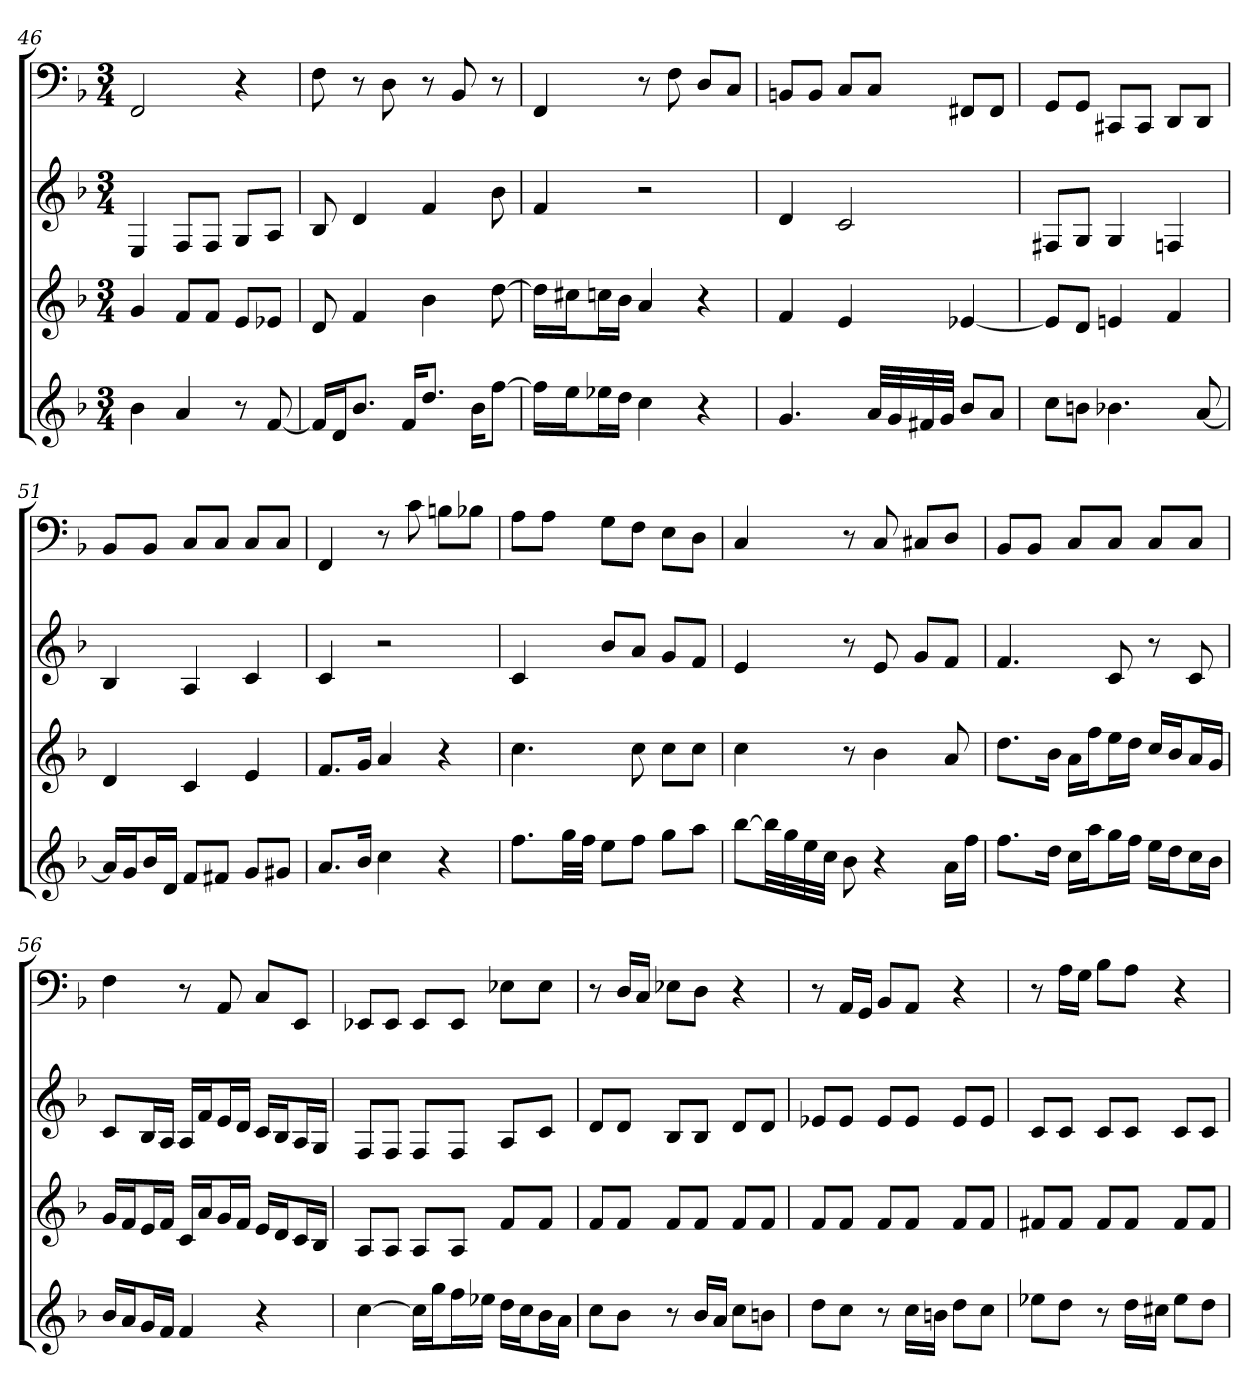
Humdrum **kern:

**kern	**kern	**kern	**kern
*part4	*part3	*part2	*part1
*staff4	*staff3	*staff2	*staff1
*k[b-]	*k[b-]	*k[b-]	*k[b-]
*F:	*F:	*F:	*F:
*M3/4	*M3/4	*M3/4	*M3/4
=46	=46	=46	=46
4b-	4g	4E	2FF
4a	8fL	8FL	.
.	8fJ	8FJ	.
8r	8eL	8GL	4r
[8f	8e-XJ	8AJ	.
=47	=47	=47	=47
16fLL]	8d	8B-	8F
16dJ	.	.	.
8.b-J	4f	4d	8r
.	.	.	8D
16fKL	.	.	.
8.ddJ	4b-	4f	8r
.	.	.	8BB-
16b-KL	.	.	.
[8ffJ	[8dd	8b-	8r
=48	=48	=48	=48
16ffLL]	16ddLL]	4f	4FF
16eeJ	16cc#XJ	.	.
16ee-XL	16ccnL	.	.
16ddJJ	16b-JJ	.	.
4cc	4a	2r	8r
.	.	.	8F
4r	4r	.	8DL
.	.	.	8CJ
=49	=49	=49	=49
4.g	4f	4d	8BBnL
.	.	.	8BBJ
.	4e	2c	8CL
32aLLL	.	.	8CJ
32g	.	.	.
32f#X	.	.	.
32gJJJ	.	.	.
8b-L	[4e-X	.	8FF#XL
8aJ	.	.	8FF#J
=50	=50	=50	=50
8ccL	8e-L]	8F#XL	8GGL
8bnJ	8dJ	8GJ	8GGJ
4.b-X	4en	4G	8CC#XL
.	.	.	8CC#J
.	4f	4Fn	8DDL
[8a	.	.	8DDJ
=51	=51	=51	=51
16aLL]	4d	4B-	8BB-L
16gJ	.	.	.
16b-L	.	.	8BB-J
16dJJ	.	.	.
8fL	4c	4A	8CL
8f#XJ	.	.	8CJ
8gL	4e	4c	8CL
8g#XJ	.	.	8CJ
=52	=52	=52	=52
8.aL	8.fL	4c	4FF
16b-Jk	16gJk	.	.
4cc	4a	2r	8r
.	.	.	8c
4r	4r	.	8BnL
.	.	.	8B-XJ
=53	=53	=53	=53
8.ffL	4.cc	4c	8AL
.	.	.	8AJ
32ggLL	.	.	.
32ffJJJ	.	.	.
8eeL	.	8b-L	8GL
8ffJ	8cc	8aJ	8FJ
8ggL	8ccL	8gL	8EL
8aaJ	8ccJ	8fJ	8DJ
=54	=54	=54	=54
[8bb-L	4cc	4e	4C
32bb-LL]	.	.	.
32gg	.	.	.
32ee	.	.	.
32ccJJJ	.	.	.
8b-	8r	8r	8r
4r	4b-	8e	8C
.	.	8gL	8C#XL
16aLL	8a	8fJ	8DJ
16ffJJ	.	.	.
=55	=55	=55	=55
8.ffL	8.ddL	4.f	8BB-L
.	.	.	8BB-J
16ddJk	16b-Jk	.	.
16ccLL	16aLL	.	8CL
16aaJ	16ffJ	.	.
16ggL	16eeL	8c	8CJ
16ffJJ	16ddJJ	.	.
16eeLL	16ccLL	8r	8CL
16ddJ	16b-J	.	.
16ccL	16aL	8c	8CJ
16b-JJ	16gJJ	.	.
=56	=56	=56	=56
16b-LL	16gLL	8cL	4F
16aJ	16fJ	.	.
16gL	16eL	16B-L	.
16fJJ	16fJJ	16AJJ	.
4f	16cLL	16ALL	8r
.	16aJ	16fJ	.
.	16gL	16eL	8AA
.	16fJJ	16dJJ	.
4r	16eLL	16cLL	8CL
.	16dJ	16B-J	.
.	16cL	16AL	8EEJ
.	16B-JJ	16GJJ	.
=57	=57	=57	=57
[4cc	8AL	8FL	8EE-XL
.	8AJ	8FJ	8EE-J
16ccLL]	8AL	8FL	8EE-L
16ggJ	.	.	.
16ffL	8AJ	8FJ	8EE-J
16ee-XJJ	.	.	.
16ddLL	8fL	8AL	8E-XL
16ccJ	.	.	.
16b-L	8fJ	8cJ	8E-J
16aJJ	.	.	.
=58	=58	=58	=58
8ccL	8fL	8dL	8r
8b-J	8fJ	8dJ	16DLL
.	.	.	16CJJ
8r	8fL	8B-L	8E-XL
16b-LL	8fJ	8B-J	8DJ
16aJJ	.	.	.
8ccL	8fL	8dL	4r
8bnJ	8fJ	8dJ	.
=59	=59	=59	=59
8ddL	8fL	8e-XL	8r
8ccJ	8fJ	8e-J	16AALL
.	.	.	16GGJJ
8r	8fL	8e-L	8BB-L
16ccLL	8fJ	8e-J	8AAJ
16bnJJ	.	.	.
8ddL	8fL	8e-L	4r
8ccJ	8fJ	8e-J	.
=60	=60	=60	=60
8ee-XL	8f#XL	8cL	8r
8ddJ	8f#J	8cJ	16ALL
.	.	.	16GJJ
8r	8f#L	8cL	8B-L
16ddLL	8f#J	8cJ	8AJ
16cc#XJJ	.	.	.
8ee-L	8f#L	8cL	4r
8ddJ	8f#J	8cJ	.
=	=	=	=
*-	*-	*-	*-
